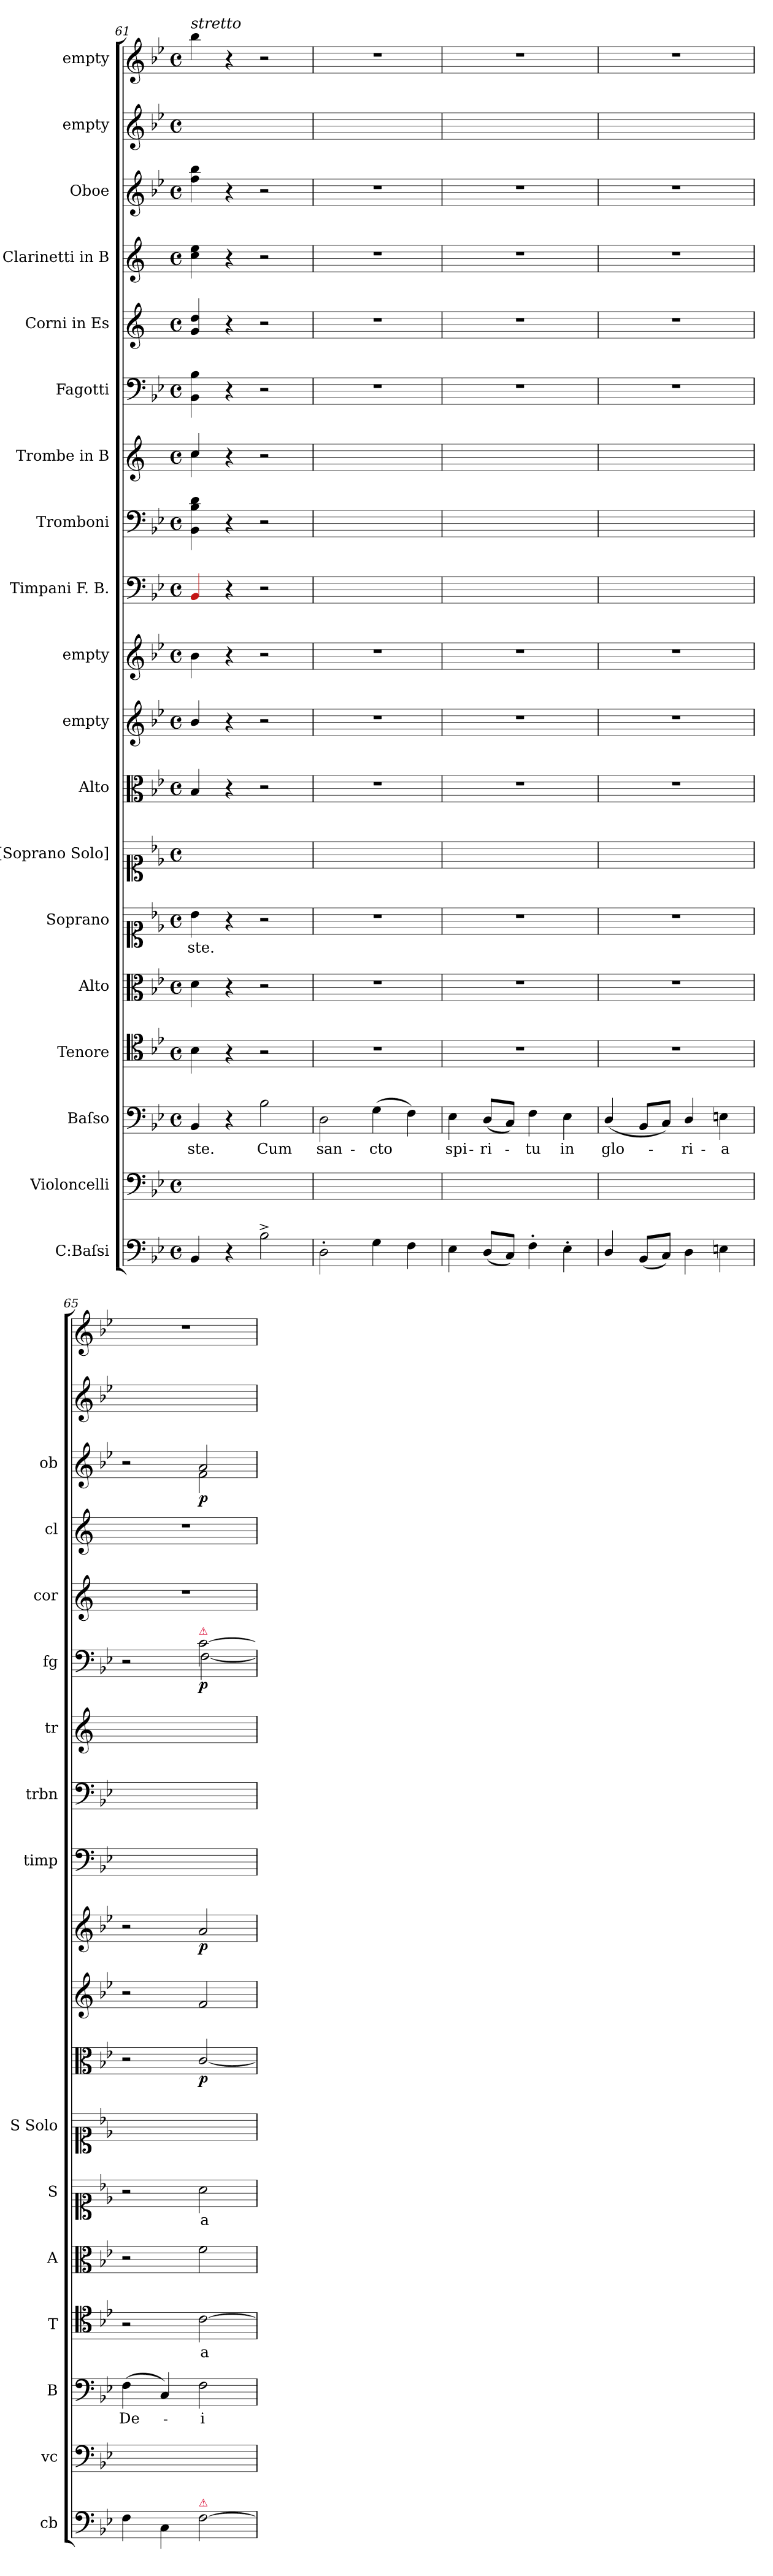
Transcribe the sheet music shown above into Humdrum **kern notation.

**kern	**kern	**kern	**text	**kern	**text	**kern	**kern	**text	**kern	**kern	**dynam	**kern	**kern	**dynam	**kern	**kern	**kern	**kern	**dynam	**kern	**kern	**kern	**dynam	**kern	**kern
*part19	*part18	*part17	*part17	*part16	*part16	*part15	*part14	*part14	*part13	*part12	*part12	*part11	*part10	*part10	*part9	*part8	*part7	*part6	*part6	*part5	*part4	*part3	*part3	*part2	*part1
*staff19	*staff18	*staff17	*staff17	*staff16	*staff16	*staff15	*staff14	*staff14	*staff13	*staff12	*staff12	*staff11	*staff10	*staff10	*staff9	*staff8	*staff7	*staff6	*staff6	*staff5	*staff4	*staff3	*staff3	*staff2	*staff1
*I"C:Baſsi	*I"Violoncelli	*I"Baſso	*	*I"Tenore	*	*I"Alto	*I"Soprano	*	*I"[Soprano Solo]	*I"Alto	*	*I"empty	*I"empty	*	*I"Timpani F. B.	*I"Tromboni	*I"Trombe in B	*I"Fagotti	*	*I"Corni in Es	*I"Clarinetti in B	*I"Oboe	*	*I"empty	*I"empty
*I'cb	*I'vc	*I'B	*	*I'T	*	*I'A	*I'S	*	*I'S Solo	*	*	*	*	*	*I'timp	*I'trbn	*I'tr	*I'fg	*	*I'cor	*I'cl	*I'ob	*	*	*
*clefF4	*clefF4	*clefF4	*	*clefC4	*	*clefC3	*clefC1	*	*clefC1	*clefC3	*	*clefG2	*clefG2	*	*clefF4	*clefF4	*clefG2	*clefF4	*	*clefG2	*clefG2	*clefG2	*	*clefG2	*clefG2
*	*	*	*	*	*	*	*	*	*	*	*	*	*	*	*	*	*ITrd1c2	*	*	*ITrd5c9	*ITrd1c2	*	*	*	*
*k[b-e-]	*k[b-e-]	*k[b-e-]	*	*k[b-e-]	*	*k[b-e-]	*k[b-e-]	*	*k[b-e-]	*k[b-e-]	*	*k[b-e-]	*k[b-e-]	*	*k[b-e-]	*k[b-e-]	*k[b-e-]	*k[b-e-]	*	*k[b-e-a-]	*k[b-e-]	*k[b-e-]	*	*k[b-e-]	*k[b-e-]
*B-:	*B-:	*B-:	*	*B-:	*	*B-:	*B-:	*	*B-:	*B-:	*	*B-:	*B-:	*	*B-:	*B-:	*B-:	*B-:	*	*	*B-:	*B-:	*	*B-:	*B-:
*M4/4	*M4/4	*M4/4	*	*M4/4	*	*M4/4	*M4/4	*	*M4/4	*M4/4	*	*M4/4	*M4/4	*	*M4/4	*M4/4	*M4/4	*M4/4	*	*M4/4	*M4/4	*M4/4	*	*M4/4	*M4/4
*met(c)	*met(c)	*met(c)	*	*met(c)	*	*met(c)	*met(c)	*	*met(c)	*met(c)	*	*met(c)	*met(c)	*	*met(c)	*met(c)	*met(c)	*met(c)	*	*met(c)	*met(c)	*met(c)	*	*met(c)	*met(c)
=61	=61	=61	=61	=61	=61	=61	=61	=61	=61	=61	=61	=61	=61	=61	=61	=61	=61	=61	=61	=61	=61	=61	=61	=61	=61
*	*	*	*	*	*	*	*	*	*	*	*	*	*	*	*	*	*^	*	*	*	*	*	*	*	*
!	!	!	!	!	!	!	!	!	!	!	!	!	!	!	!	!	!	!	!	!	!	!	!	!	!	!LO:TX:a:i:t=stretto
4BB-/	1ryy	4BB-/	-ste.	4B-\	.	4d\	4b-\	-ste.	1ryy	4B-/	.	4b-/	4b-\	.	4Rg/	4BB-\ 4B-\ 4d\	4b-/	4b-\	4BB-\ 4B-\	.	4B-/ 4f/	4b-\ 4dd\	4ff\ 4bb-\	.	1ryy	4bb-\
4r	.	4r	.	4r	.	4r	4r	.	.	4r	.	4r	4r	.	4r	4r	4r	4ryy	4r	.	4r	4r	4r	.	.	4r
2B-^<\	.	2B-\	Cum	2r	.	2r	2r	.	.	2r	.	2r	2r	.	2r	2r	2r	2ryy	2r	.	2r	2r	2r	.	.	2r
*	*	*	*	*	*	*	*	*	*	*	*	*	*	*	*	*	*v	*v	*	*	*	*	*	*	*	*
=62	=62	=62	=62	=62	=62	=62	=62	=62	=62	=62	=62	=62	=62	=62	=62	=62	=62	=62	=62	=62	=62	=62	=62	=62	=62
2D'\	1ryy	2D\	san-	1r	.	1r	1r	.	1ryy	1r	.	1r	1r	.	1ryy	1ryy	1ryy	1r	.	1r	1r	1r	.	1ryy	1r
4G\	.	(4G\	-cto	.	.	.	.	.	.	.	.	.	.	.	.	.	.	.	.	.	.	.	.	.	.
4F\	.	4F\)	.	.	.	.	.	.	.	.	.	.	.	.	.	.	.	.	.	.	.	.	.	.	.
=63	=63	=63	=63	=63	=63	=63	=63	=63	=63	=63	=63	=63	=63	=63	=63	=63	=63	=63	=63	=63	=63	=63	=63	=63	=63
4E-\	1ryy	4E-\	spi-	1r	.	1r	1r	.	1ryy	1r	.	1r	1r	.	1ryy	1ryy	1ryy	1r	.	1r	1r	1r	.	1ryy	1r
(8D/L	.	(>8D/L	-ri-	.	.	.	.	.	.	.	.	.	.	.	.	.	.	.	.	.	.	.	.	.	.
8C/J)	.	8C/J)	.	.	.	.	.	.	.	.	.	.	.	.	.	.	.	.	.	.	.	.	.	.	.
4F'\	.	4F\	-tu	.	.	.	.	.	.	.	.	.	.	.	.	.	.	.	.	.	.	.	.	.	.
4E-'\	.	4E-\	in	.	.	.	.	.	.	.	.	.	.	.	.	.	.	.	.	.	.	.	.	.	.
=64	=64	=64	=64	=64	=64	=64	=64	=64	=64	=64	=64	=64	=64	=64	=64	=64	=64	=64	=64	=64	=64	=64	=64	=64	=64
4D/	1ryy	(4D/	glo-	1r	.	1r	1r	.	1ryy	1r	.	1r	1r	.	1ryy	1ryy	1ryy	1r	.	1r	1r	1r	.	1ryy	1r
(8BB-/L	.	8BB-/L	.	.	.	.	.	.	.	.	.	.	.	.	.	.	.	.	.	.	.	.	.	.	.
8C/J)	.	8C/J)	.	.	.	.	.	.	.	.	.	.	.	.	.	.	.	.	.	.	.	.	.	.	.
4D\	.	4D/	-ri-	.	.	.	.	.	.	.	.	.	.	.	.	.	.	.	.	.	.	.	.	.	.
4En\	.	4En\	-a	.	.	.	.	.	.	.	.	.	.	.	.	.	.	.	.	.	.	.	.	.	.
=65	=65	=65	=65	=65	=65	=65	=65	=65	=65	=65	=65	=65	=65	=65	=65	=65	=65	=65	=65	=65	=65	=65	=65	=65	=65
*	*	*	*	*	*	*	*	*	*	*	*	*	*	*	*	*	*	*^	*	*	*	*^	*	*	*
4F\	1ryy	(4F\	De-	2r	.	2r	2r	.	1ryy	2r	.	2r	2r	.	1ryy	1ryy	1ryy	2r	2ryy	.	1r	1r	2r	2ryy	.	1ryy	1r
4C\	.	4C/)	.	.	.	.	.	.	.	.	.	.	.	.	.	.	.	.	.	.	.	.	.	.	.	.	.
!	!	!	!	!	!	!	!	!	!	!	!	!	!	!	!	!	!	!LO:TX:a:color=crimson:t=⚠	!	!	!	!	!	!	!	!	!
!LO:TX:a:color=crimson:t=⚠	!	!	!	!	!	!	!	!	!	!	!	!	!	!	!	!	!	!	!	!	!	!	!	!	!	!	!
[2F\	.	2F\	-i	[2c\	a-	2f\	2a\	a	.	[<2c/	p	2f/	2a/	p	.	.	.	[2c\	[2F\	p	.	.	2a/	2f\	p	.	.
*	*	*	*	*	*	*	*	*	*	*	*	*	*	*	*	*	*	*v	*v	*	*	*	*v	*v	*	*	*
=	=	=	=	=	=	=	=	=	=	=	=	=	=	=	=	=	=	=	=	=	=	=	=	=	=
*-	*-	*-	*-	*-	*-	*-	*-	*-	*-	*-	*-	*-	*-	*-	*-	*-	*-	*-	*-	*-	*-	*-	*-	*-	*-
